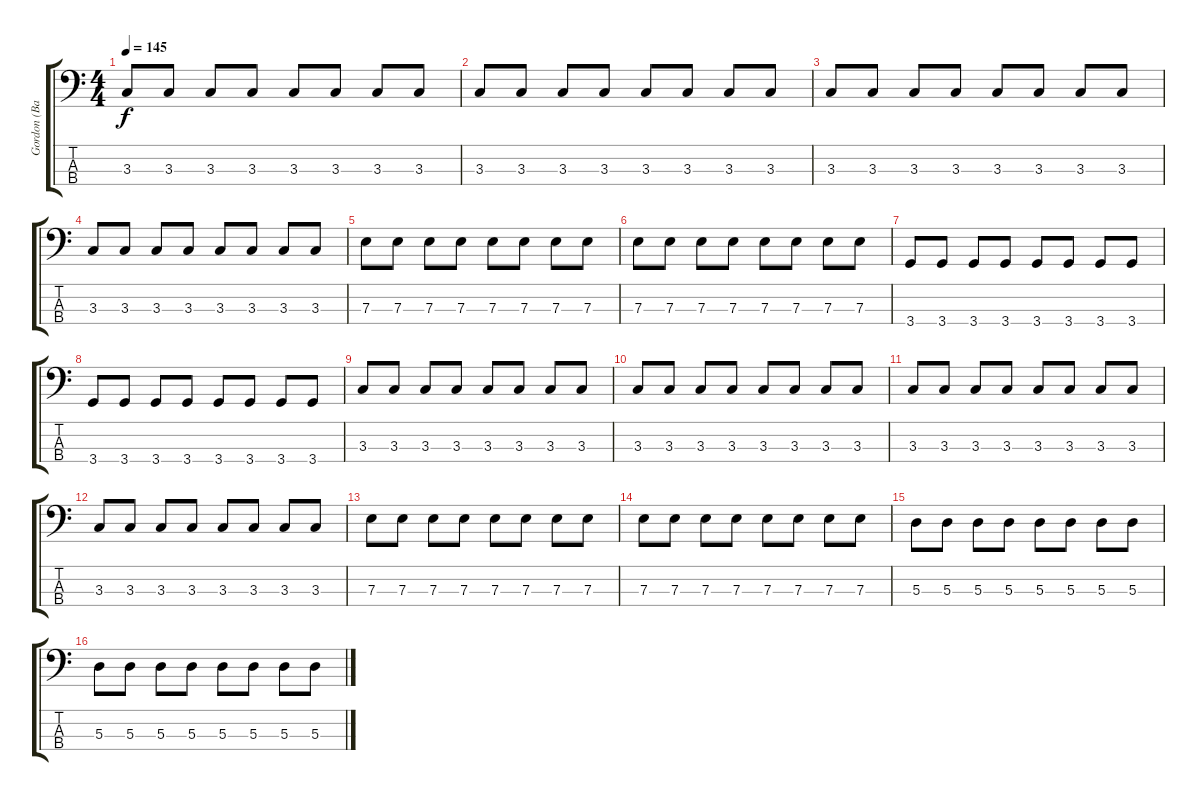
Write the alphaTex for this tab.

\track ("Gordon (Bass)" "Gordon (Ba") {instrument electricbasspick bank 255}
\staff {score tabs}
\tuning (G2 D2 A1 E1) {hide}
\ts (4 4)
\tempo 145
\clef f4
\ks c
3.3.8{dy f} 3.3.8 3.3.8 3.3.8 3.3.8 3.3.8 3.3.8 3.3.8 |
3.3.8 3.3.8 3.3.8 3.3.8 3.3.8 3.3.8 3.3.8 3.3.8 |
3.3.8 3.3.8 3.3.8 3.3.8 3.3.8 3.3.8 3.3.8 3.3.8 |
3.3.8 3.3.8 3.3.8 3.3.8 3.3.8 3.3.8 3.3.8 3.3.8 |
7.3.8 7.3.8 7.3.8 7.3.8 7.3.8 7.3.8 7.3.8 7.3.8 |
7.3.8 7.3.8 7.3.8 7.3.8 7.3.8 7.3.8 7.3.8 7.3.8 |
3.4.8 3.4.8 3.4.8 3.4.8 3.4.8 3.4.8 3.4.8 3.4.8 |
3.4.8 3.4.8 3.4.8 3.4.8 3.4.8 3.4.8 3.4.8 3.4.8 |
3.3.8 3.3.8 3.3.8 3.3.8 3.3.8 3.3.8 3.3.8 3.3.8 |
3.3.8 3.3.8 3.3.8 3.3.8 3.3.8 3.3.8 3.3.8 3.3.8 |
3.3.8 3.3.8 3.3.8 3.3.8 3.3.8 3.3.8 3.3.8 3.3.8 |
3.3.8 3.3.8 3.3.8 3.3.8 3.3.8 3.3.8 3.3.8 3.3.8 |
7.3.8 7.3.8 7.3.8 7.3.8 7.3.8 7.3.8 7.3.8 7.3.8 |
7.3.8 7.3.8 7.3.8 7.3.8 7.3.8 7.3.8 7.3.8 7.3.8 |
5.3.8 5.3.8 5.3.8 5.3.8 5.3.8 5.3.8 5.3.8 5.3.8 |
5.3.8 5.3.8 5.3.8 5.3.8 5.3.8 5.3.8 5.3.8 5.3.8
